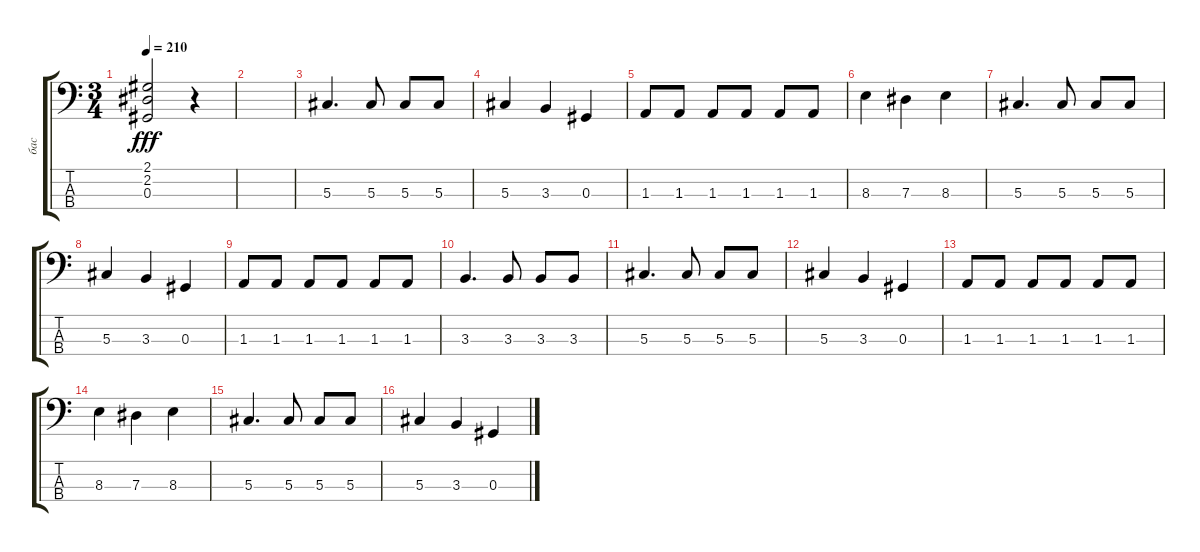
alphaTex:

\track ("бас" "бас") {instrument electricbasspick}
\staff {score tabs}
\tuning (Gb2 Db2 Ab1 Db1) {hide}
\ts (3 4)
\tempo 210
\clef f4
\ks c
(2.1 2.2 0.3).2{dy fff} r.4 |
|
5.3.4{d} 5.3.8 5.3.8 5.3.8 |
5.3.4 3.3.4 0.3.4 |
1.3.8 1.3.8 1.3.8 1.3.8 1.3.8 1.3.8 |
8.3.4 7.3.4 8.3.4 |
5.3.4{d} 5.3.8 5.3.8 5.3.8 |
5.3.4 3.3.4 0.3.4 |
1.3.8 1.3.8 1.3.8 1.3.8 1.3.8 1.3.8 |
3.3.4{d} 3.3.8 3.3.8 3.3.8 |
5.3.4{d} 5.3.8 5.3.8 5.3.8 |
5.3.4 3.3.4 0.3.4 |
1.3.8 1.3.8 1.3.8 1.3.8 1.3.8 1.3.8 |
8.3.4 7.3.4 8.3.4 |
5.3.4{d} 5.3.8 5.3.8 5.3.8 |
5.3.4 3.3.4 0.3.4
